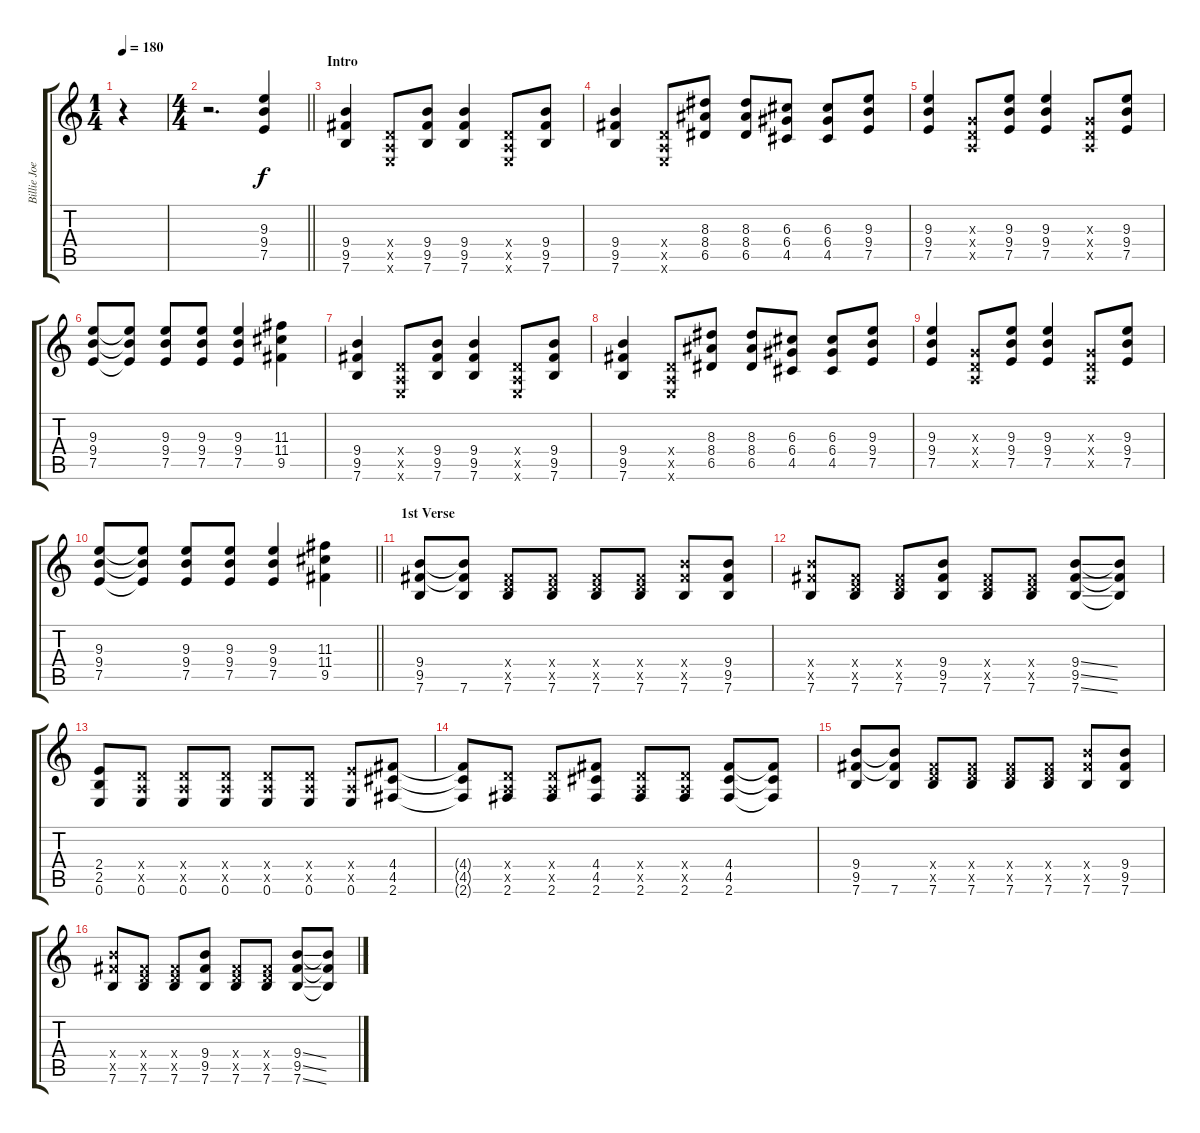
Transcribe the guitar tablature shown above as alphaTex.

\track ("Billie Joe Armstrong (Guitar 1)" "Billie Joe") {instrument overdrivenguitar}
\staff {score tabs}
\tuning (E4 B3 G3 D3 A2 E2) {hide}
\ts (1 4)
\tempo 180
\clef g2
\ks c
r.4{dy f instrument overdrivenguitar} |
\ts (4 4)
\barLineRight lightlight
r.2{d} (9.3 9.4 7.5).4 |
\section ("" "Intro")
(9.4 9.5 7.6).4 (0.4{x} 0.5{x} 0.6{x}).8 (9.4 9.5 7.6).8 (9.4 9.5 7.6).4 (0.4{x} 0.5{x} 0.6{x}).8 (9.4 9.5 7.6).8 |
(9.4 9.5 7.6).4 (0.4{x} 0.5{x} 0.6{x}).8 (8.3 8.4 6.5).8 (8.3 8.4 6.5).8 (6.3 6.4 4.5).8 (6.3 6.4 4.5).8 (9.3 9.4 7.5).8 |
(9.3 9.4 7.5).4 (0.3{x} 0.4{x} 0.5{x}).8 (9.3 9.4 7.5).8 (9.3 9.4 7.5).4 (0.3{x} 0.4{x} 0.5{x}).8 (9.3 9.4 7.5).8 |
(9.3 9.4 7.5).8 (9.3{t} 9.4{t} 7.5{t}).8 (9.3 9.4 7.5).8 (9.3 9.4 7.5).8 (9.3 9.4 7.5).4 (11.3 11.4 9.5).4 |
(9.4 9.5 7.6).4 (0.4{x} 0.5{x} 0.6{x}).8 (9.4 9.5 7.6).8 (9.4 9.5 7.6).4 (0.4{x} 0.5{x} 0.6{x}).8 (9.4 9.5 7.6).8 |
(9.4 9.5 7.6).4 (0.4{x} 0.5{x} 0.6{x}).8 (8.3 8.4 6.5).8 (8.3 8.4 6.5).8 (6.3 6.4 4.5).8 (6.3 6.4 4.5).8 (9.3 9.4 7.5).8 |
(9.3 9.4 7.5).4 (0.3{x} 0.4{x} 0.5{x}).8 (9.3 9.4 7.5).8 (9.3 9.4 7.5).4 (0.3{x} 0.4{x} 0.5{x}).8 (9.3 9.4 7.5).8 |
\barLineRight lightlight
(9.3 9.4 7.5).8 (9.3{t} 9.4{t} 7.5{t}).8 (9.3 9.4 7.5).8 (9.3 9.4 7.5).8 (9.3 9.4 7.5).4 (11.3 11.4 9.5).4 |
\section ("" "1st Verse")
(9.4 9.5 7.6).8 (9.4{t} 9.5{t} 7.6).8 (0.4{x} 9.5{x} 7.6).8 (0.4{x} 9.5{x} 7.6).8 (0.4{x} 9.5{x} 7.6).8 (0.4{x} 9.5{x} 7.6).8 (9.4{x} 9.5{x} 7.6).8 (9.4 9.5 7.6).8 |
(9.4{x} 9.5{x} 7.6).8 (0.4{x} 9.5{x} 7.6).8 (0.4{x} 9.5{x} 7.6).8 (9.4 9.5 7.6).8 (0.4{x} 9.5{x} 7.6).8 (0.4{x} 9.5{x} 7.6).8 (9.4{ss} 9.5{ss} 7.6{ss}).8 (9.4{t} 9.5{t} 7.6{t}).8 |
(2.4 2.5 0.6).8 (0.4{x} 0.5{x} 0.6).8 (0.4{x} 0.5{x} 0.6).8 (0.4{x} 0.5{x} 0.6).8 (0.4{x} 0.5{x} 0.6).8 (0.4{x} 0.5{x} 0.6).8 (2.4{x} 0.5{x} 0.6).8 (4.4 4.5 2.6).8 |
(4.4{t} 4.5{t} 2.6{t}).8 (0.4{x} 0.5{x} 2.6).8 (0.4{x} 0.5{x} 2.6).8 (4.4 4.5 2.6).8 (0.4{x} 0.5{x} 2.6).8 (0.4{x} 0.5{x} 2.6).8 (4.4 4.5 2.6).8 (4.4{t} 4.5{t} 2.6{t}).8 |
(9.4 9.5 7.6).8 (9.4{t} 9.5{t} 7.6).8 (0.4{x} 9.5{x} 7.6).8 (0.4{x} 9.5{x} 7.6).8 (0.4{x} 9.5{x} 7.6).8 (0.4{x} 9.5{x} 7.6).8 (9.4{x} 9.5{x} 7.6).8 (9.4 9.5 7.6).8 |
(9.4{x} 9.5{x} 7.6).8 (0.4{x} 9.5{x} 7.6).8 (0.4{x} 9.5{x} 7.6).8 (9.4 9.5 7.6).8 (0.4{x} 9.5{x} 7.6).8 (0.4{x} 9.5{x} 7.6).8 (9.4{ss} 9.5{ss} 7.6{ss}).8 (9.4{t} 9.5{t} 7.6{t}).8
